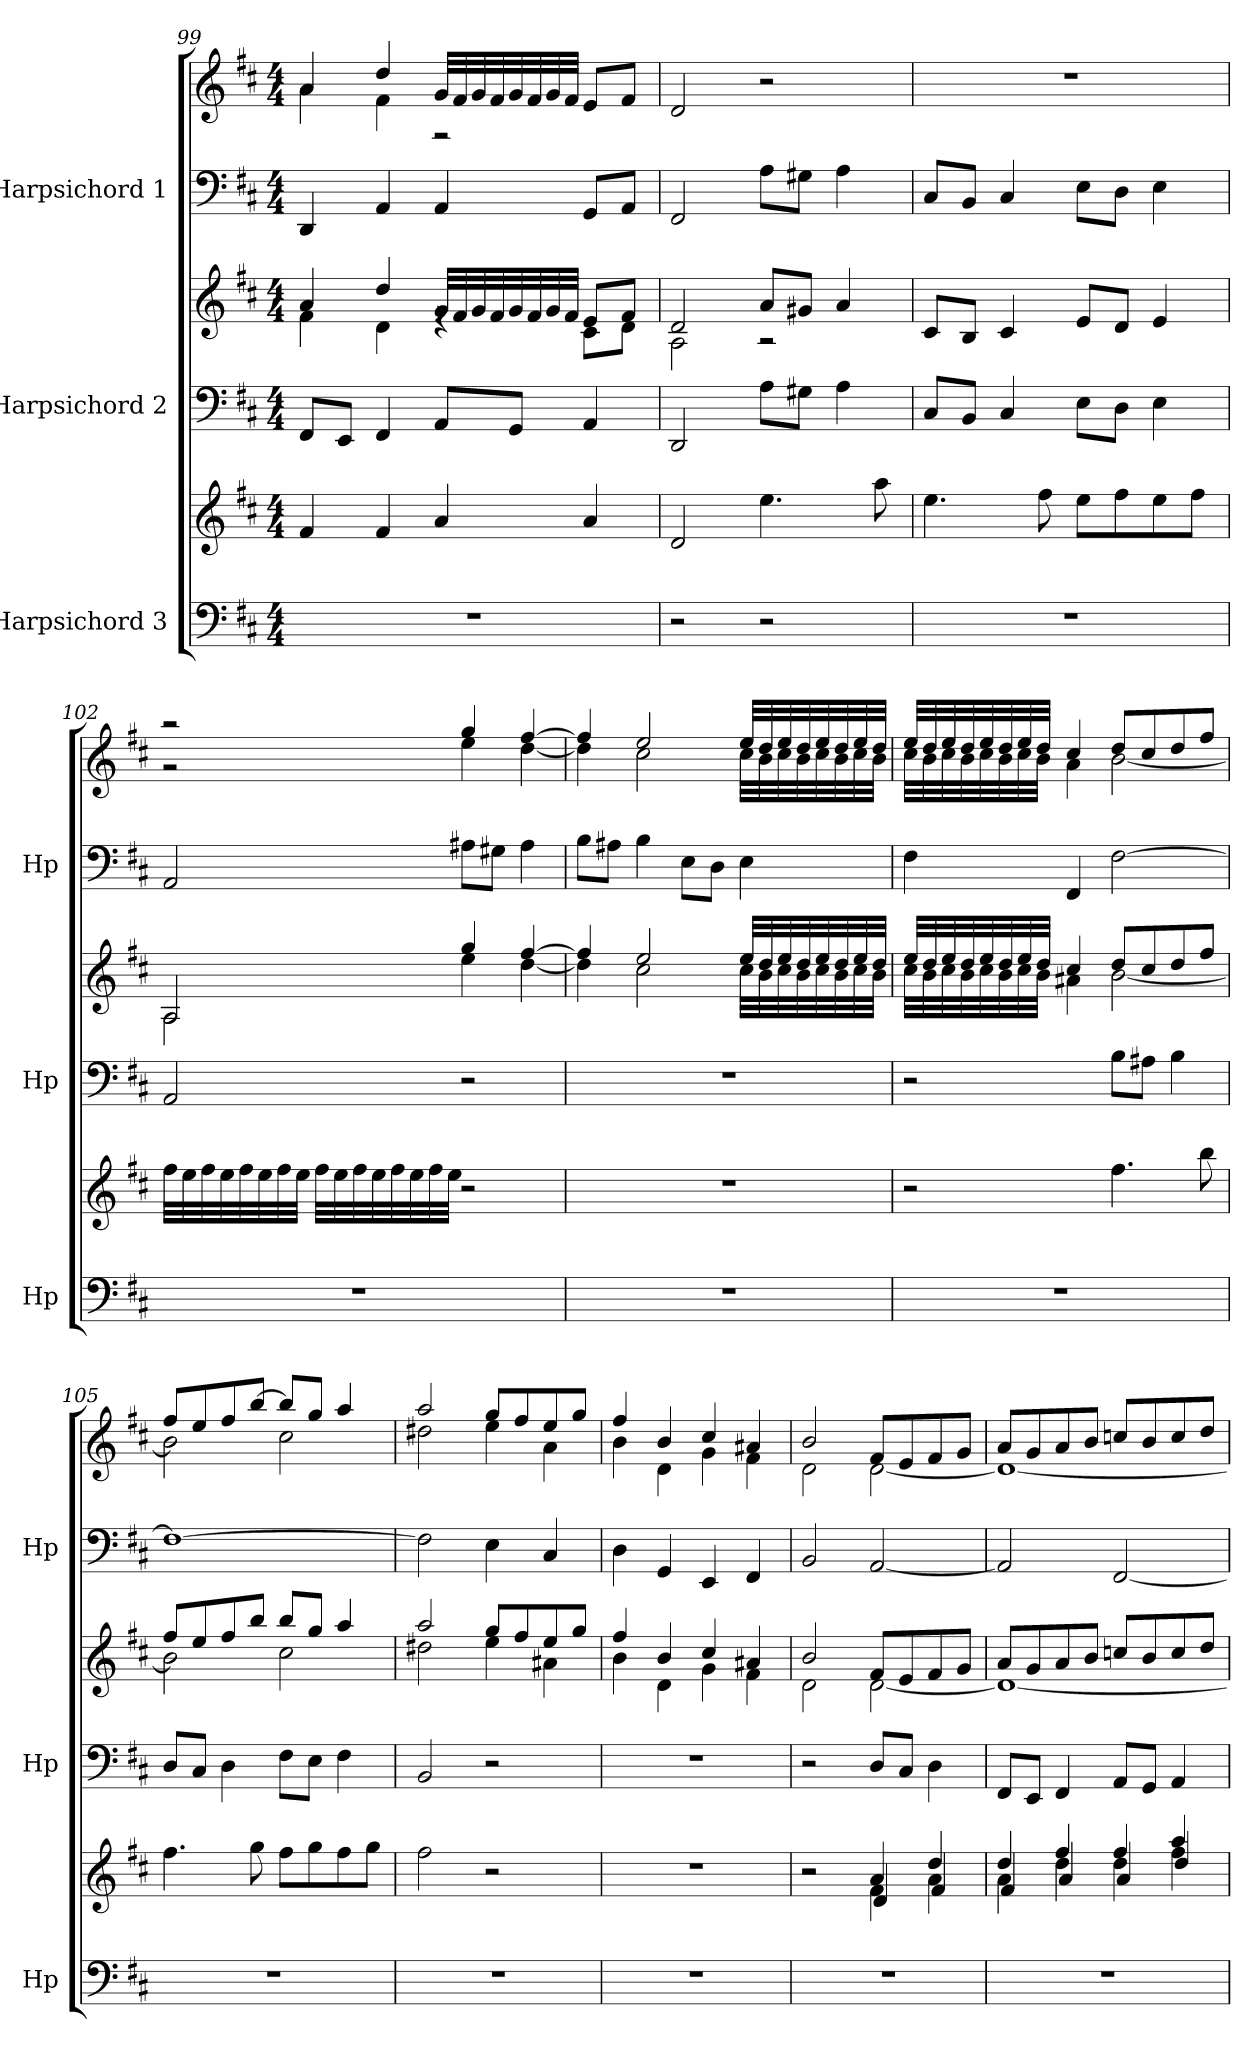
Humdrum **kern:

**kern	**kern	**kern	**kern	**kern	**kern
*part3	*part3	*part2	*part2	*part1	*part1
*staff6	*staff5	*staff4	*staff3	*staff2	*staff1
*I"Harpsichord 3	*	*I"Harpsichord 2	*	*I"Harpsichord 1	*
*I'Hp	*	*I'Hp	*	*I'Hp	*
*clefF4	*clefG2	*clefF4	*clefG2	*clefF4	*clefG2
*k[f#c#]	*k[f#c#]	*k[f#c#]	*k[f#c#]	*k[f#c#]	*k[f#c#]
*M4/4	*M4/4	*M4/4	*M4/4	*M4/4	*M4/4
=99	=99	=99	=99	=99	=99
*	*	*	*^	*	*^
1r	4f#/	8FF#/L	4a/	4f#\	4DD/	4a/	4a\
.	.	8EE/J	.	.	.	.	.
.	4f#/	4FF#/	4dd/	4d\	4AA/	4dd/	4f#\
.	4a/	8AA/L	32g/LLL	4re	4AA/	32g/LLL	2r
.	.	.	32f#/	.	.	32f#/	.
.	.	.	32g/	.	.	32g/	.
.	.	.	32f#/	.	.	32f#/	.
.	.	8GG/J	32g/	.	.	32g/	.
.	.	.	32f#/	.	.	32f#/	.
.	.	.	32g/	.	.	32g/	.
.	.	.	32f#/JJJ	.	.	32f#/JJJ	.
.	4a/	4AA/	8e/L	8c#\L	8GG/L	8e/L	.
.	.	.	8f#/J	8d\J	8AA/J	8f#/J	.
*	*	*	*	*	*	*v	*v
=100	=100	=100	=100	=100	=100	=100
2r	2d/	2DD/	2d/	2A\	2FF#/	2d/
2r	4.ee\	8A\L	8a/L	2r	8A\L	2r
.	.	8G#X\J	8g#X/J	.	8G#X\J	.
.	.	4A\	4a/	.	4A\	.
.	8aa\	.	.	.	.	.
*	*	*	*v	*v	*	*
=101	=101	=101	=101	=101	=101
1r	4.ee\	8C#/L	8c#/L	8C#/L	1r
.	.	8BB/J	8B/J	8BB/J	.
.	.	4C#/	4c#/	4C#/	.
.	8ff#\	.	.	.	.
.	8ee\L	8E\L	8e/L	8E\L	.
.	8ff#\	8D\J	8d/J	8D\J	.
.	8ee\	4E\	4e/	4E\	.
.	8ff#\J	.	.	.	.
!!LO:LB:g=z
=102	=102	=102	=102	=102	=102
*	*	*	*^	*	*^
1r	32ff#\LLL	2AA/	2A/	2A\	2AA/	2r	2r
.	32ee\	.	.	.	.	.	.
.	32ff#\	.	.	.	.	.	.
.	32ee\	.	.	.	.	.	.
.	32ff#\	.	.	.	.	.	.
.	32ee\	.	.	.	.	.	.
.	32ff#\	.	.	.	.	.	.
.	32ee\JJJ	.	.	.	.	.	.
.	32ff#\LLL	.	.	.	.	.	.
.	32ee\	.	.	.	.	.	.
.	32ff#\	.	.	.	.	.	.
.	32ee\	.	.	.	.	.	.
.	32ff#\	.	.	.	.	.	.
.	32ee\	.	.	.	.	.	.
.	32ff#\	.	.	.	.	.	.
.	32ee\JJJ	.	.	.	.	.	.
.	2r	2r	4gg/	4ee\	8A#X\L	4gg/	4ee\
.	.	.	.	.	8G#X\J	.	.
.	.	.	[4ff#/	[4dd\	4A#\	[4ff#/	[4dd\
=103	=103	=103	=103	=103	=103	=103	=103
1r	1r	1r	4ff#/]	4dd\]	8B\L	4ff#/]	4dd\]
.	.	.	.	.	8A#X\J	.	.
.	.	.	2ee/	2cc#\	4B\	2ee/	2cc#\
.	.	.	.	.	8E\L	.	.
.	.	.	.	.	8D\J	.	.
.	.	.	32ee/LLL	32cc#\LLL	4E\	32ee/LLL	32cc#\LLL
.	.	.	32dd/	32b\	.	32dd/	32b\
.	.	.	32ee/	32cc#\	.	32ee/	32cc#\
.	.	.	32dd/	32b\	.	32dd/	32b\
.	.	.	32ee/	32cc#\	.	32ee/	32cc#\
.	.	.	32dd/	32b\	.	32dd/	32b\
.	.	.	32ee/	32cc#\	.	32ee/	32cc#\
.	.	.	32dd/JJJ	32b\JJJ	.	32dd/JJJ	32b\JJJ
=104	=104	=104	=104	=104	=104	=104	=104
1r	2r	2r	32ee/LLL	32cc#\LLL	4F#\	32ee/LLL	32cc#\LLL
.	.	.	32dd/	32b\	.	32dd/	32b\
.	.	.	32ee/	32cc#\	.	32ee/	32cc#\
.	.	.	32dd/	32b\	.	32dd/	32b\
.	.	.	32ee/	32cc#\	.	32ee/	32cc#\
.	.	.	32dd/	32b\	.	32dd/	32b\
.	.	.	32ee/	32cc#\	.	32ee/	32cc#\
.	.	.	32dd/JJJ	32b\JJJ	.	32dd/JJJ	32b\JJJ
.	.	.	4cc#/	4a#X\	4FF#/	4cc#/	4a\
.	4.ff#\	8B\L	8dd/L	[2b\	[2F#\	8dd/L	[2b\
.	.	8A#X\J	8cc#/	.	.	8cc#/	.
.	.	4B\	8dd/	.	.	8dd/	.
.	8bb\	.	8ff#/J	.	.	8ff#/J	.
!!LO:PB:g=z	!!
=105	=105	=105	=105	=105	=105	=105	=105
1r	4.ff#\	8D/L	8ff#/L	2b\]	1F#_	8ff#/L	2b\]
.	.	8C#/J	8ee/	.	.	8ee/	.
.	.	4D\	8ff#/	.	.	8ff#/	.
.	8gg\	.	8bb/J	.	.	[8bb/J	.
.	8ff#\L	8F#\L	8bb/L	2cc#\	.	8bb/L]	2cc#\
.	8gg\	8E\J	8gg/J	.	.	8gg/J	.
.	8ff#\	4F#\	4aa/	.	.	4aa/	.
.	8gg\J	.	.	.	.	.	.
=106	=106	=106	=106	=106	=106	=106	=106
1r	2ff#\	2BB/	2aa/	2dd#X\	2F#\]	2aa/	2dd#X\
.	2r	2r	8gg/L	4ee\	4E\	8gg/L	4ee\
.	.	.	8ff#/	.	.	8ff#/	.
.	.	.	8ee/	4a#X\	4C#/	8ee/	4a\
.	.	.	8gg/J	.	.	8gg/J	.
=107	=107	=107	=107	=107	=107	=107	=107
1r	1r	1r	4ff#/	4b\	4D\	4ff#/	4b\
.	.	.	4b/	4d\	4GG/	4b/	4d\
.	.	.	4cc#/	4g\	4EE/	4cc#/	4g\
.	.	.	4a#X/	4f#\	4FF#/	4a#X/	4f#\
=108	=108	=108	=108	=108	=108	=108	=108
*	*^	*	*	*	*	*	*
*	*	*^	*	*	*	*	*	*
1r	2r	2r	2r	2r	2b/	2d\	2BB/	2b/	2d\
.	4a/	4f#\	4d/	8D/L	8f#/L	[2d\	[2AA/	8f#/L	[2d\
.	.	.	.	8C#/J	8e/	.	.	8e/	.
.	4dd/	4a\	4f#/	4D\	8f#/	.	.	8f#/	.
.	.	.	.	.	8g/J	.	.	8g/J	.
=109	=109	=109	=109	=109	=109	=109	=109	=109	=109
1r	4dd/	4a\	4f#/	8FF#/L	8a/L	1d_	2AA/]	8a/L	1d_
.	.	.	.	8EE/J	8g/	.	.	8g/	.
.	4ff#/	4dd\	4a/	4FF#/	8a/	.	.	8a/	.
.	.	.	.	.	8b/J	.	.	8b/J	.
.	4ff#/	4dd\	4a/	8AA/L	8ccn/L	.	[2FF#/	8ccn/L	.
.	.	.	.	8GG/J	8b/	.	.	8b/	.
.	4aa/	4ff#\	4dd/	4AA/	8cc/	.	.	8cc/	.
.	.	.	.	.	8dd/J	.	.	8dd/J	.
*	*v	*v	*v	*	*v	*v	*	*v	*v
=	=	=	=	=	=
*-	*-	*-	*-	*-	*-
